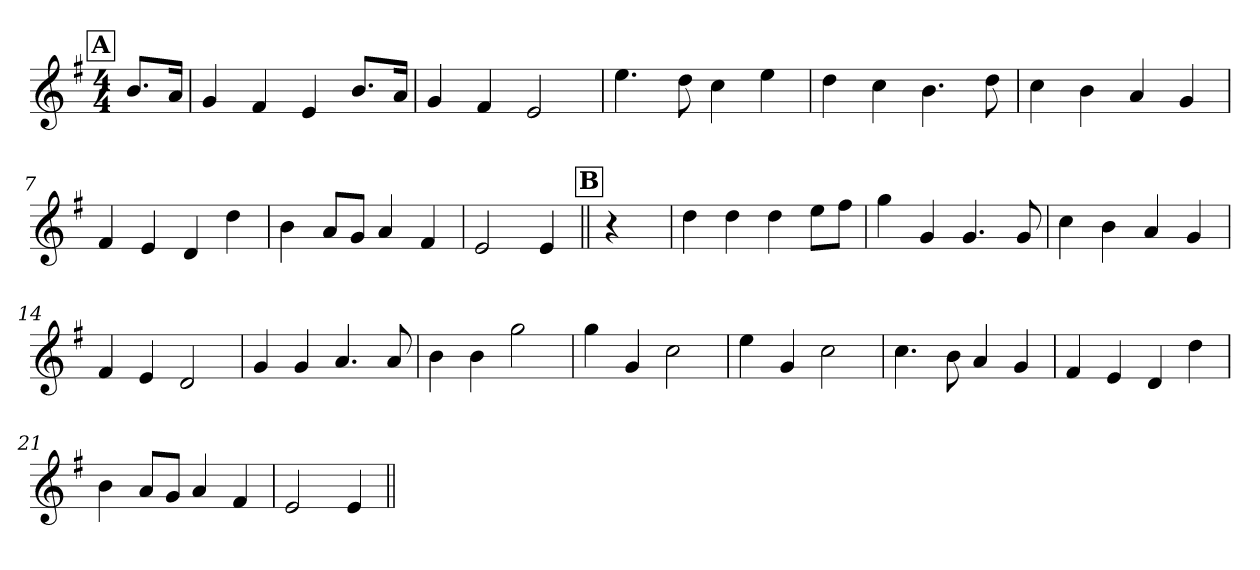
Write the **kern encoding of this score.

**kern
*part1
*staff1
*clefG2
*k[f#]
*e:
*M4/4
!!LO:REH:place=s1:a:B:fs=14:t=A
=1
8.b/L
16a/Jk
=2
4g/
4f#/
4e/
8.b/L
16a/Jk
=3
4g/
4f#/
2e/
=4
4.ee\
8dd\
4cc\
4ee\
=5
4dd\
4cc\
4.b\
8dd\
=6
4cc\
4b\
4a/
4g/
=7
4f#/
4e/
4d/
4dd\
=8
4b\
8a/L
8g/J
4a/
4f#/
=9
2e/
4e/
!!LO:REH:place=s1:a:B:fs=14:t=B
=10||
4r
!!LO:LB:g=z
=11
4dd\
4dd\
4dd\
8ee\L
8ff#\J
=12
4gg\
4g/
4.g/
8g/
=13
4cc\
4b\
4a/
4g/
=14
4f#/
4e/
2d/
=15
4g/
4g/
4.a/
8a/
=16
4b\
4b\
2gg\
=17
4gg\
4g/
2cc\
=18
4ee\
4g/
2cc\
=19
4.cc\
8b\
4a/
4g/
=20
4f#/
4e/
4d/
4dd\
!!LO:LB:g=z
=21
4b\
8a/L
8g/J
4a/
4f#/
=22
2e/
4e/
=||
*-
